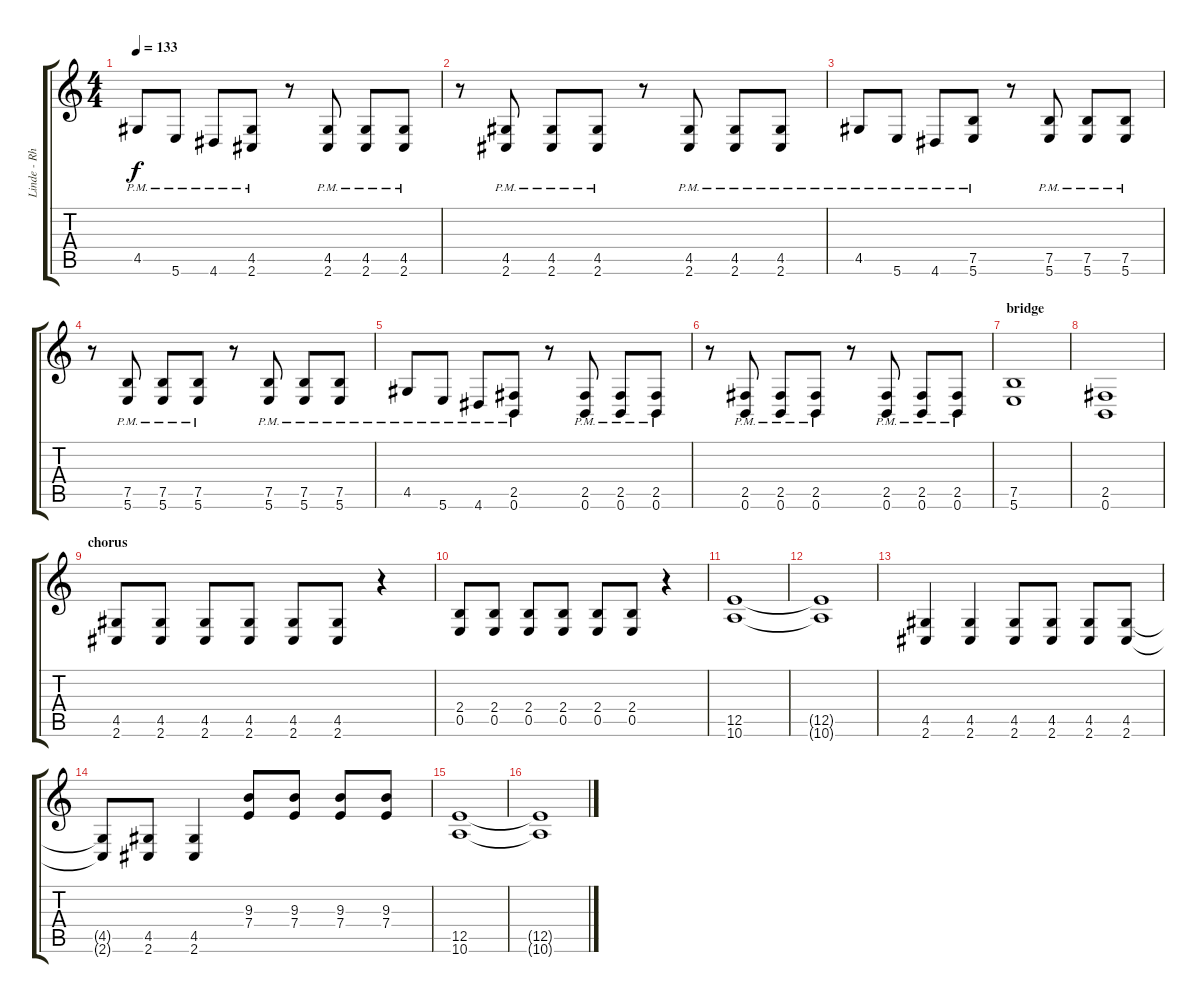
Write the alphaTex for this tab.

\track ("Linde - Rhythm" "Linde - Rh") {instrument overdrivenguitar}
\staff {score tabs}
\tuning (B3 Gb3 D3 A2 E2 B1) {hide}
\ts (4 4)
\tempo 133
\clef g2
\ks c
4.5{pm}.8{dy f} 5.6{pm}.8 4.6{pm}.8 (4.5{pm} 2.6{pm}).8 r.8 (4.5{pm} 2.6{pm}).8 (4.5{pm} 2.6{pm}).8 (4.5{pm} 2.6{pm}).8 |
r.8 (4.5{pm} 2.6{pm}).8 (4.5{pm} 2.6{pm}).8 (4.5{pm} 2.6{pm}).8 r.8 (4.5{pm} 2.6{pm}).8 (4.5{pm} 2.6{pm}).8 (4.5{pm} 2.6{pm}).8 |
4.5{pm}.8 5.6{pm}.8 4.6{pm}.8 (7.5{pm} 5.6{pm}).8 r.8 (7.5{pm} 5.6{pm}).8 (7.5{pm} 5.6{pm}).8 (7.5{pm} 5.6{pm}).8 |
r.8 (7.5{pm} 5.6{pm}).8 (7.5{pm} 5.6{pm}).8 (7.5{pm} 5.6{pm}).8 r.8 (7.5{pm} 5.6{pm}).8 (7.5{pm} 5.6{pm}).8 (7.5{pm} 5.6{pm}).8 |
4.5{pm}.8 5.6{pm}.8 4.6{pm}.8 (2.5{pm} 0.6{pm}).8 r.8 (2.5{pm} 0.6{pm}).8 (2.5{pm} 0.6{pm}).8 (2.5{pm} 0.6{pm}).8 |
r.8 (2.5{pm} 0.6{pm}).8 (2.5{pm} 0.6{pm}).8 (2.5{pm} 0.6{pm}).8 r.8 (2.5{pm} 0.6{pm}).8 (2.5{pm} 0.6{pm}).8 (2.5{pm} 0.6{pm}).8 |
\section ("" "bridge")
(7.5 5.6).1 |
(2.5 0.6).1 |
\section ("" "chorus")
(4.5 2.6).8 (4.5 2.6).8 (4.5 2.6).8 (4.5 2.6).8 (4.5 2.6).8 (4.5 2.6).8 r.4 |
(2.4 0.5).8 (2.4 0.5).8 (2.4 0.5).8 (2.4 0.5).8 (2.4 0.5).8 (2.4 0.5).8 r.4 |
(12.5 10.6).1 |
(12.5{t} 10.6{t}).1 |
(4.5 2.6).4 (4.5 2.6).4 (4.5 2.6).8 (4.5 2.6).8 (4.5 2.6).8 (4.5 2.6).8 |
(4.5{t} 2.6{t}).8 (4.5 2.6).8 (4.5 2.6).4 (9.3 7.4).8 (9.3 7.4).8 (9.3 7.4).8 (9.3 7.4).8 |
(12.5 10.6).1 |
(12.5{t} 10.6{t}).1
